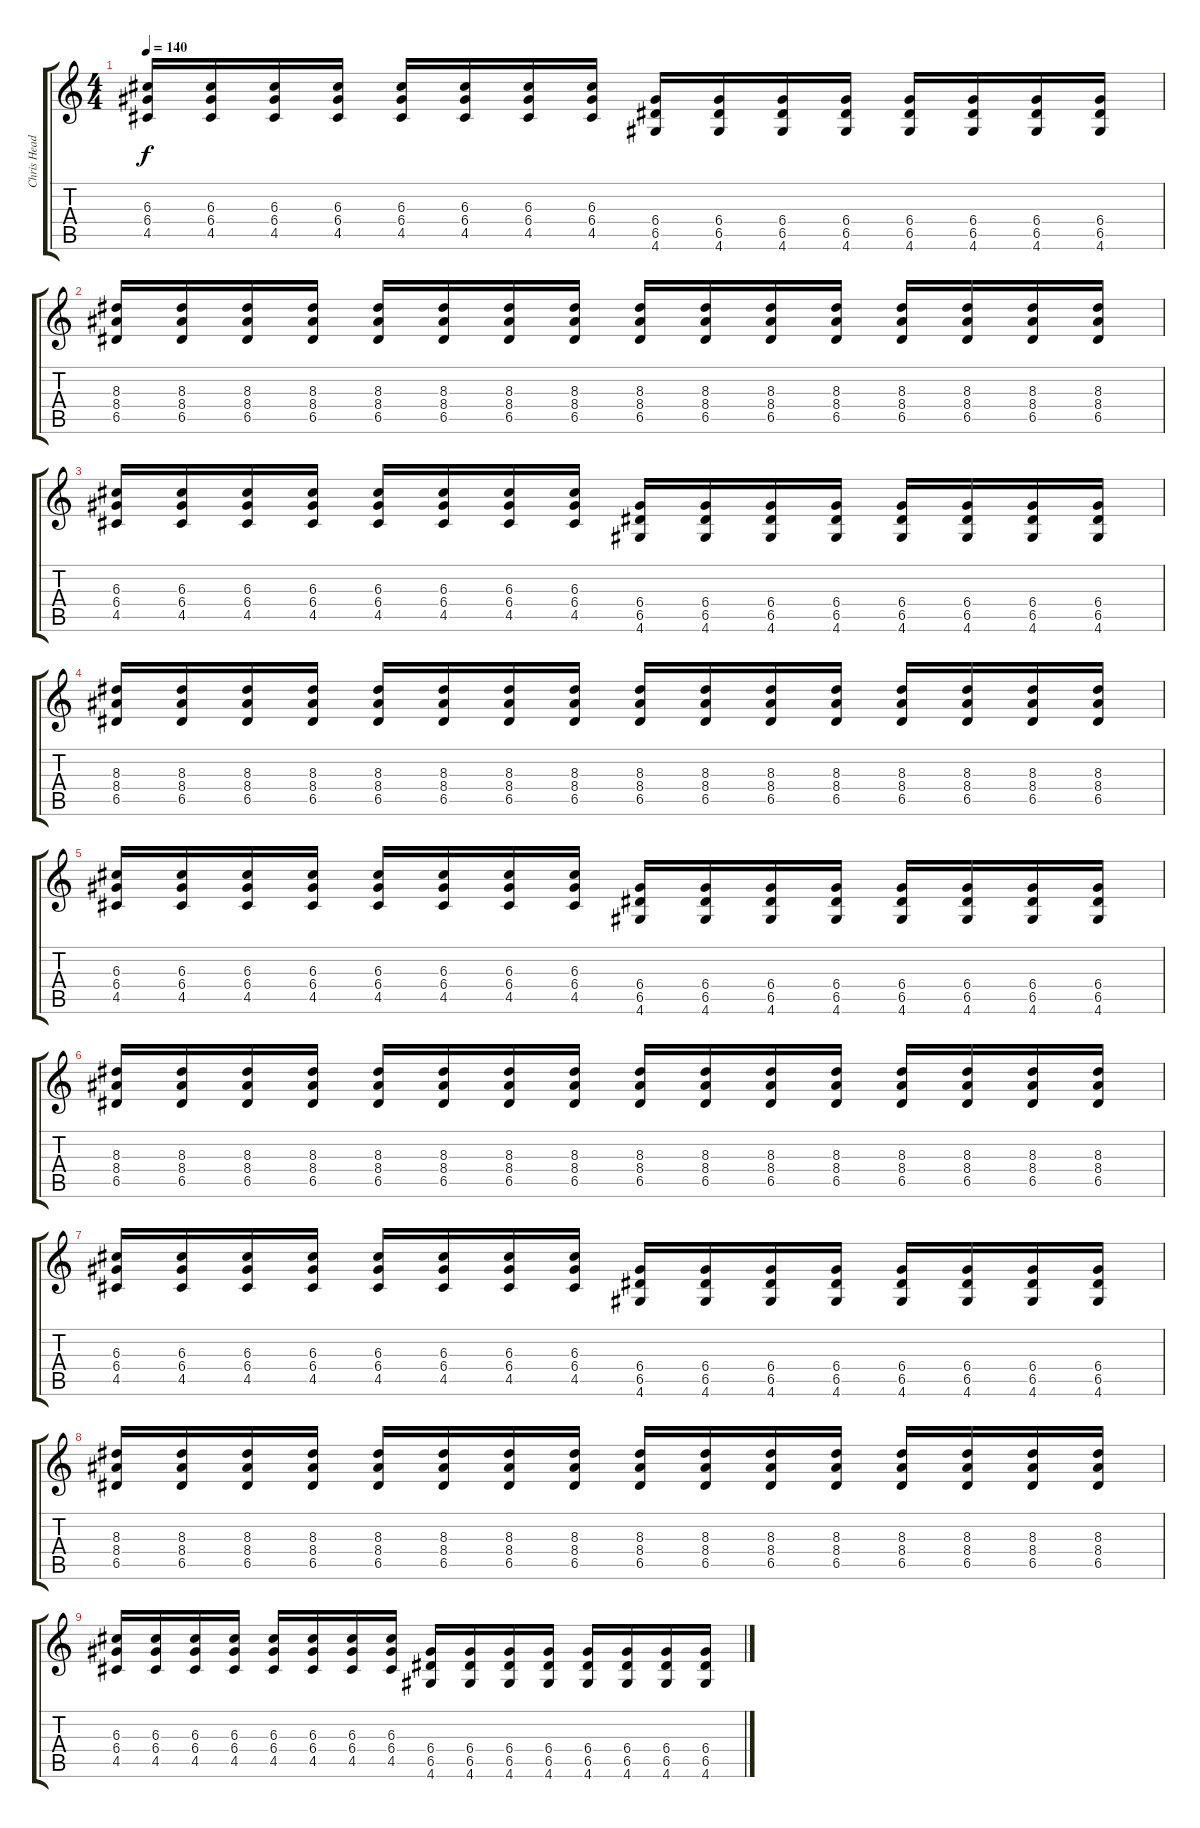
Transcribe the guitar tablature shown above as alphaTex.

\track ("Chris Head" "Chris Head") {instrument distortionguitar}
\staff {score tabs}
\tuning (E4 B3 G3 D3 A2 E2) {hide}
\ts (4 4)
\tempo 140
\clef g2
\ks c
(6.3 6.4 4.5).16{dy f} (6.3 6.4 4.5).16 (6.3 6.4 4.5).16 (6.3 6.4 4.5).16 (6.3 6.4 4.5).16 (6.3 6.4 4.5).16 (6.3 6.4 4.5).16 (6.3 6.4 4.5).16 (6.4 6.5 4.6).16 (6.4 6.5 4.6).16 (6.4 6.5 4.6).16 (6.4 6.5 4.6).16 (6.4 6.5 4.6).16 (6.4 6.5 4.6).16 (6.4 6.5 4.6).16 (6.4 6.5 4.6).16 |
(8.3 8.4 6.5).16{instrument distortionguitar} (8.3 8.4 6.5).16 (8.3 8.4 6.5).16 (8.3 8.4 6.5).16 (8.3 8.4 6.5).16 (8.3 8.4 6.5).16 (8.3 8.4 6.5).16 (8.3 8.4 6.5).16 (8.3 8.4 6.5).16 (8.3 8.4 6.5).16 (8.3 8.4 6.5).16 (8.3 8.4 6.5).16 (8.3 8.4 6.5).16 (8.3 8.4 6.5).16 (8.3 8.4 6.5).16 (8.3 8.4 6.5).16 |
(6.3 6.4 4.5).16 (6.3 6.4 4.5).16 (6.3 6.4 4.5).16 (6.3 6.4 4.5).16 (6.3 6.4 4.5).16 (6.3 6.4 4.5).16 (6.3 6.4 4.5).16 (6.3 6.4 4.5).16 (6.4 6.5 4.6).16 (6.4 6.5 4.6).16 (6.4 6.5 4.6).16 (6.4 6.5 4.6).16 (6.4 6.5 4.6).16 (6.4 6.5 4.6).16 (6.4 6.5 4.6).16 (6.4 6.5 4.6).16 |
(8.3 8.4 6.5).16 (8.3 8.4 6.5).16 (8.3 8.4 6.5).16 (8.3 8.4 6.5).16 (8.3 8.4 6.5).16 (8.3 8.4 6.5).16 (8.3 8.4 6.5).16 (8.3 8.4 6.5).16 (8.3 8.4 6.5).16 (8.3 8.4 6.5).16 (8.3 8.4 6.5).16 (8.3 8.4 6.5).16 (8.3 8.4 6.5).16 (8.3 8.4 6.5).16 (8.3 8.4 6.5).16 (8.3 8.4 6.5).16 |
(6.3 6.4 4.5).16 (6.3 6.4 4.5).16 (6.3 6.4 4.5).16 (6.3 6.4 4.5).16 (6.3 6.4 4.5).16 (6.3 6.4 4.5).16 (6.3 6.4 4.5).16 (6.3 6.4 4.5).16 (6.4 6.5 4.6).16 (6.4 6.5 4.6).16 (6.4 6.5 4.6).16 (6.4 6.5 4.6).16 (6.4 6.5 4.6).16 (6.4 6.5 4.6).16 (6.4 6.5 4.6).16 (6.4 6.5 4.6).16 |
(8.3 8.4 6.5).16{instrument distortionguitar} (8.3 8.4 6.5).16 (8.3 8.4 6.5).16 (8.3 8.4 6.5).16 (8.3 8.4 6.5).16 (8.3 8.4 6.5).16 (8.3 8.4 6.5).16 (8.3 8.4 6.5).16 (8.3 8.4 6.5).16 (8.3 8.4 6.5).16 (8.3 8.4 6.5).16 (8.3 8.4 6.5).16 (8.3 8.4 6.5).16 (8.3 8.4 6.5).16 (8.3 8.4 6.5).16 (8.3 8.4 6.5).16 |
(6.3 6.4 4.5).16 (6.3 6.4 4.5).16 (6.3 6.4 4.5).16 (6.3 6.4 4.5).16 (6.3 6.4 4.5).16 (6.3 6.4 4.5).16 (6.3 6.4 4.5).16 (6.3 6.4 4.5).16 (6.4 6.5 4.6).16 (6.4 6.5 4.6).16 (6.4 6.5 4.6).16 (6.4 6.5 4.6).16 (6.4 6.5 4.6).16 (6.4 6.5 4.6).16 (6.4 6.5 4.6).16 (6.4 6.5 4.6).16 |
(8.3 8.4 6.5).16 (8.3 8.4 6.5).16 (8.3 8.4 6.5).16 (8.3 8.4 6.5).16 (8.3 8.4 6.5).16 (8.3 8.4 6.5).16 (8.3 8.4 6.5).16 (8.3 8.4 6.5).16 (8.3 8.4 6.5).16 (8.3 8.4 6.5).16 (8.3 8.4 6.5).16 (8.3 8.4 6.5).16 (8.3 8.4 6.5).16 (8.3 8.4 6.5).16 (8.3 8.4 6.5).16 (8.3 8.4 6.5).16 |
(6.3 6.4 4.5).16 (6.3 6.4 4.5).16 (6.3 6.4 4.5).16 (6.3 6.4 4.5).16 (6.3 6.4 4.5).16 (6.3 6.4 4.5).16 (6.3 6.4 4.5).16 (6.3 6.4 4.5).16 (6.4 6.5 4.6).16 (6.4 6.5 4.6).16 (6.4 6.5 4.6).16 (6.4 6.5 4.6).16 (6.4 6.5 4.6).16 (6.4 6.5 4.6).16 (6.4 6.5 4.6).16 (6.4 6.5 4.6).16
